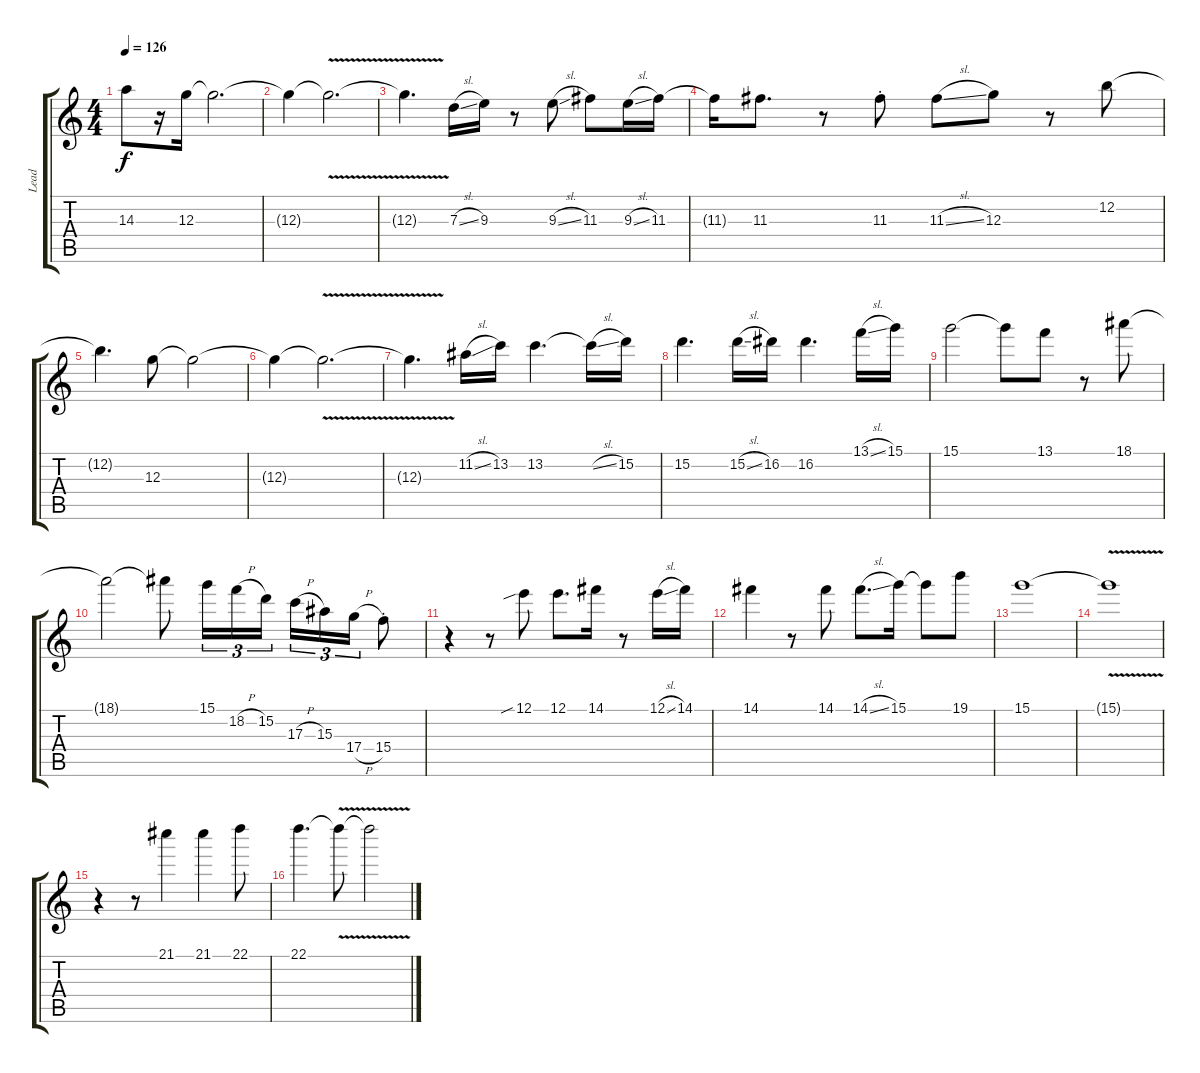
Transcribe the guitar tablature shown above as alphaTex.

\track ("Lead" "Lead") {instrument distortionguitar}
\staff {score tabs}
\tuning (E4 B3 G3 D3 A2 E2) {hide}
\ts (4 4)
\tempo 126
\clef g2
\ks c
14.3.8{dy f} r.16 12.3.16 12.3{t}.2{d} |
12.3{t}.4 12.3{v t}.2{d} |
12.3{t}.4{d} 7.3{sl}.16 9.3.16 r.8 9.3{sl}.8 11.3.8 9.3{sl}.16 11.3.16 |
11.3{t}.16 11.3.8{d} r.8 11.3{st}.8 11.3{sl}.8 12.3.8 r.8 12.2.8 |
12.2{t}.4{d} 12.3.8 12.3{t}.2 |
12.3{t}.4 12.3{v t}.2{d} |
12.3{t}.4{d} 11.2{sl}.16 13.2.16 13.2.4{d} 13.2{sl t}.16 15.2.16 |
15.2.4{d} 15.2{sl}.16 16.2.16 16.2.4{d} 13.1{sl}.16 15.1.16 |
15.1.2 15.1{t}.8 13.1.8 r.8 18.1.8 |
18.1{t}.2 18.1{t}.8 15.1.16{tu (3 2)} 18.2{h}.16{tu (3 2)} 15.2.16{tu (3 2)} 17.3{h}.16{tu (3 2)} 15.3.16{tu (3 2)} 17.4{h}.16{tu (3 2)} 15.4{st}.8 |
r.4 r.8 12.1{sib}.8 12.1.8{d} 14.1.16 r.8 12.1{sl}.16 14.1.16 |
14.1.4 r.8 14.1.8 14.1{sl}.8{d} 15.1.16 15.1{t}.8 19.1.8 |
15.1.1 |
15.1{v t}.1 |
r.4 r.8 21.1.4 21.1.4 22.1.8 |
22.1.4{d} 22.1{v t}.8 22.1{t}.2
